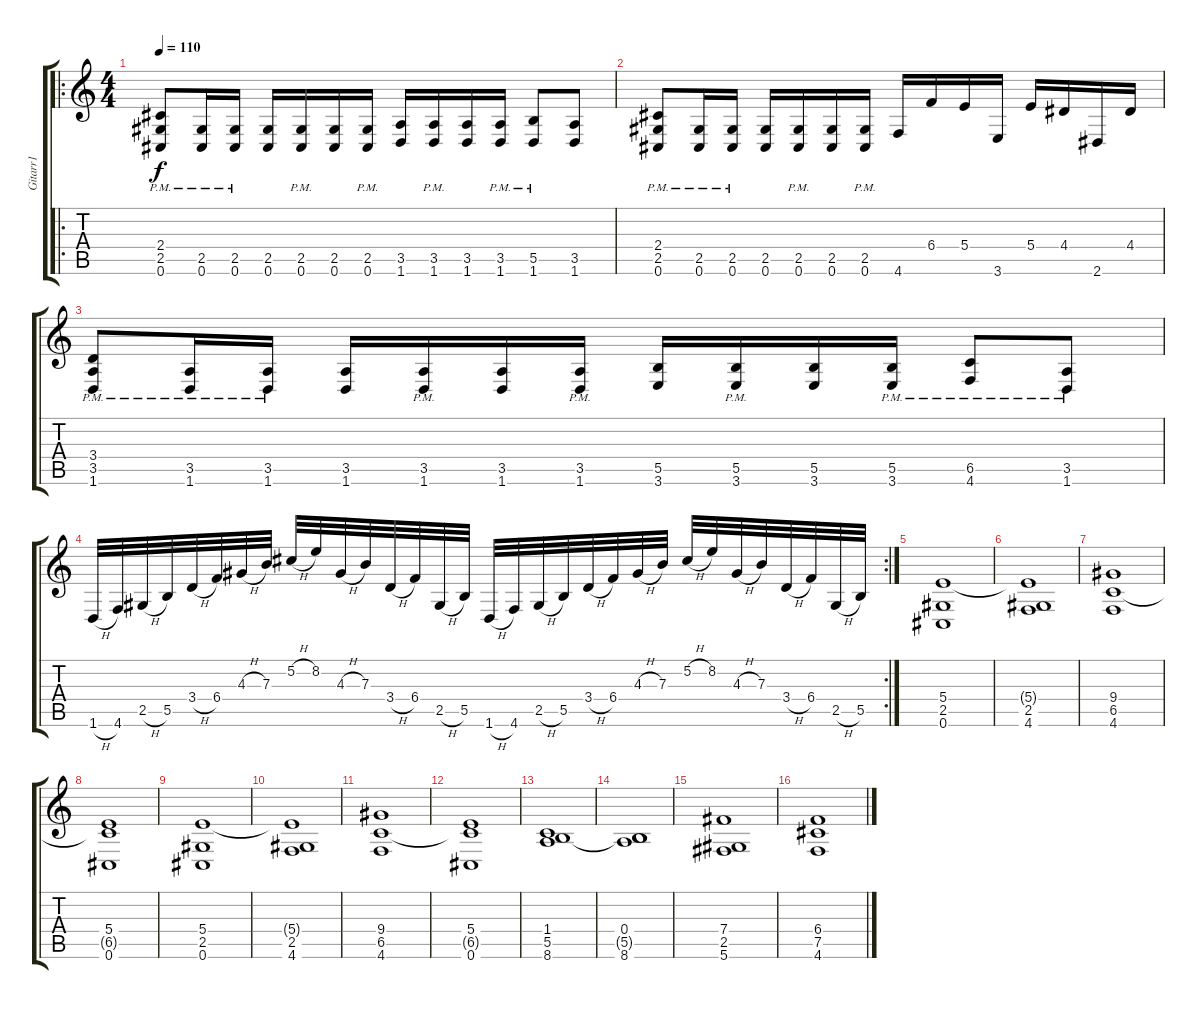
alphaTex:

\track ("Gitarr1" "Gitarr1") {instrument overdrivenguitar}
\staff {score tabs}
\tuning (Db4 Ab3 E3 B2 Gb2 Db2) {hide}
\ro
\ts (4 4)
\tempo 110
\clef g2
\ks c
(2.4 2.5 0.6{pm}).8{dy f} (2.5 0.6{pm}).16 (2.5 0.6{pm}).16 (2.5 0.6).16 (2.5 0.6{pm}).16 (2.5 0.6).16 (2.5 0.6{pm}).16 (3.5 1.6).16 (3.5 1.6{pm}).16 (3.5 1.6).16 (3.5 1.6{pm}).16 (5.5 1.6{pm}).8 (3.5 1.6).8 |
(2.4 2.5 0.6{pm}).8 (2.5 0.6{pm}).16 (2.5 0.6{pm}).16 (2.5 0.6).16 (2.5 0.6{pm}).16 (2.5 0.6).16 (2.5 0.6{pm}).16 4.6.16 6.4.16 5.4.16 3.6.16 5.4.16 4.4.16 2.6.16 4.4.16 |
(3.4 3.5 1.6{pm}).8 (3.5 1.6{pm}).16 (3.5 1.6{pm}).16 (3.5 1.6).16 (3.5 1.6{pm}).16 (3.5 1.6).16 (3.5 1.6{pm}).16 (5.5 3.6).16 (5.5 3.6{pm}).16 (5.5 3.6).16 (5.5 3.6{pm}).16 (6.5 4.6{pm}).8 (3.5 1.6{pm}).8 |
\rc 2
1.6{h}.32 4.6.32 2.5{h}.32 5.5.32 3.4{h}.32 6.4.32 4.3{h}.32 7.3.32 5.2{h}.32 8.2.32 4.3{h}.32 7.3.32 3.4{h}.32 6.4.32 2.5{h}.32 5.5.32 1.6{h}.32 4.6.32 2.5{h}.32 5.5.32 3.4{h}.32 6.4.32 4.3{h}.32 7.3.32 5.2{h}.32 8.2.32 4.3{h}.32 7.3.32 3.4{h}.32 6.4.32 2.5{h}.32 5.5.32 |
(5.4 2.5 0.6).1 |
(5.4{t} 2.5 4.6).1 |
(9.4 6.5 4.6).1 |
(5.4 6.5{t} 0.6).1 |
(5.4 2.5 0.6).1 |
(5.4{t} 2.5 4.6).1 |
(9.4 6.5 4.6).1 |
(5.4 6.5{t} 0.6).1 |
(1.4 5.5 8.6).1 |
(0.4 5.5{t} 8.6).1 |
(7.4 2.5 5.6).1 |
(6.4 7.5 4.6).1
